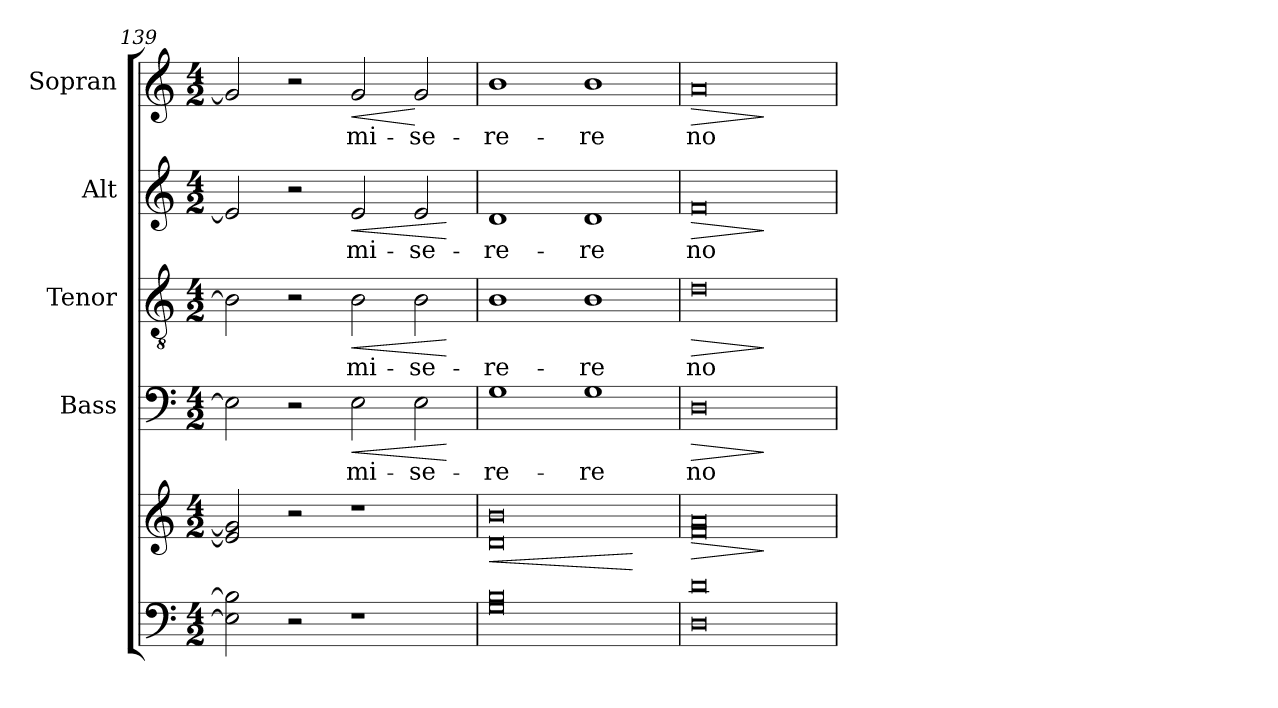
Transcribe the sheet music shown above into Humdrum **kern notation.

**kern	**kern	**dynam	**kern	**text	**dynam	**kern	**text	**dynam	**kern	**text	**dynam	**kern	**text	**dynam
*part5	*part5	*part5	*part4	*part4	*part4	*part3	*part3	*part3	*part2	*part2	*part2	*part1	*part1	*part1
*staff6	*staff5	*staff5/6	*staff4	*staff4	*staff4	*staff3	*staff3	*staff3	*staff2	*staff2	*staff2	*staff1	*staff1	*staff1
*	*	*	*I"Bass	*	*	*I"Tenor	*	*	*I"Alt	*	*	*I"Sopran	*	*
*	*	*	*I'B.	*	*	*I'T.	*	*	*I'A.	*	*	*I'S.	*	*
*clefF4	*clefG2	*	*clefF4	*	*	*clefGv2	*	*	*clefG2	*	*	*clefG2	*	*
*k[]	*k[]	*	*k[]	*	*	*k[]	*	*	*k[]	*	*	*k[]	*	*
*C:	*C:	*	*C:	*	*	*C:	*	*	*C:	*	*	*C:	*	*
*M4/2	*M4/2	*	*M4/2	*	*	*M4/2	*	*	*M4/2	*	*	*M4/2	*	*
=139	=139	=139	=139	=139	=139	=139	=139	=139	=139	=139	=139	=139	=139	=139
2E\] 2B\]	2e/] 2g/]	.	2E\]	.	.	2B\]	.	.	2e/]	.	.	2g/]	.	.
2r	2r	.	2r	.	.	2r	.	.	2r	.	.	2r	.	.
!	!	!	!	!LO:LY:b	!LO:HP:b	!	!LO:LY:b	!LO:HP:b	!	!LO:LY:b	!LO:HP:b	!	!LO:LY:b	!LO:HP:b
1r	1r	.	2E\	mi-	<	2B\	mi-	<	2e/	mi-	<	2g/	mi-	<
!	!	!	!	!LO:LY:b	!	!	!LO:LY:b	!	!	!LO:LY:b	!	!	!LO:LY:b	!
.	.	.	2E\	-se-	.	2B\	-se-	.	2e/	-se-	.	2g/	-se-	[
.	.	.	.	.	[	.	.	[	.	.	[	.	.	.
=140	=140	=140	=140	=140	=140	=140	=140	=140	=140	=140	=140	=140	=140	=140
!	!	!LO:HP:b	!	!LO:LY:b	!	!	!LO:LY:b	!	!	!LO:LY:b	!	!	!LO:LY:b	!
0G 0B	0d 0b	<	1G	-re-	.	1B	-re-	.	1d	-re-	.	1b	-re-	.
!	!	!	!	!LO:LY:b	!	!	!LO:LY:b	!	!	!LO:LY:b	!	!	!LO:LY:b	!
.	.	.	1G	-re	.	1B	-re	.	1d	-re	.	1b	-re	.
.	.	[	.	.	.	.	.	.	.	.	.	.	.	.
!!LO:PB:g=z
=141	=141	=141	=141	=141	=141	=141	=141	=141	=141	=141	=141	=141	=141	=141
!	!	!LO:HP:b	!	!LO:LY:b	!LO:HP:b	!	!LO:LY:b	!LO:HP:b	!	!LO:LY:b	!LO:HP:b	!	!LO:LY:b	!LO:HP:b
0D 0d	0f 0a	>	0D	no-	>	0d	no-	>	0f	no-	>	0a	no-	>
.	.	]	.	.	]	.	.	]	.	.	]	.	.	]
=	=	=	=	=	=	=	=	=	=	=	=	=	=	=
*-	*-	*-	*-	*-	*-	*-	*-	*-	*-	*-	*-	*-	*-	*-
